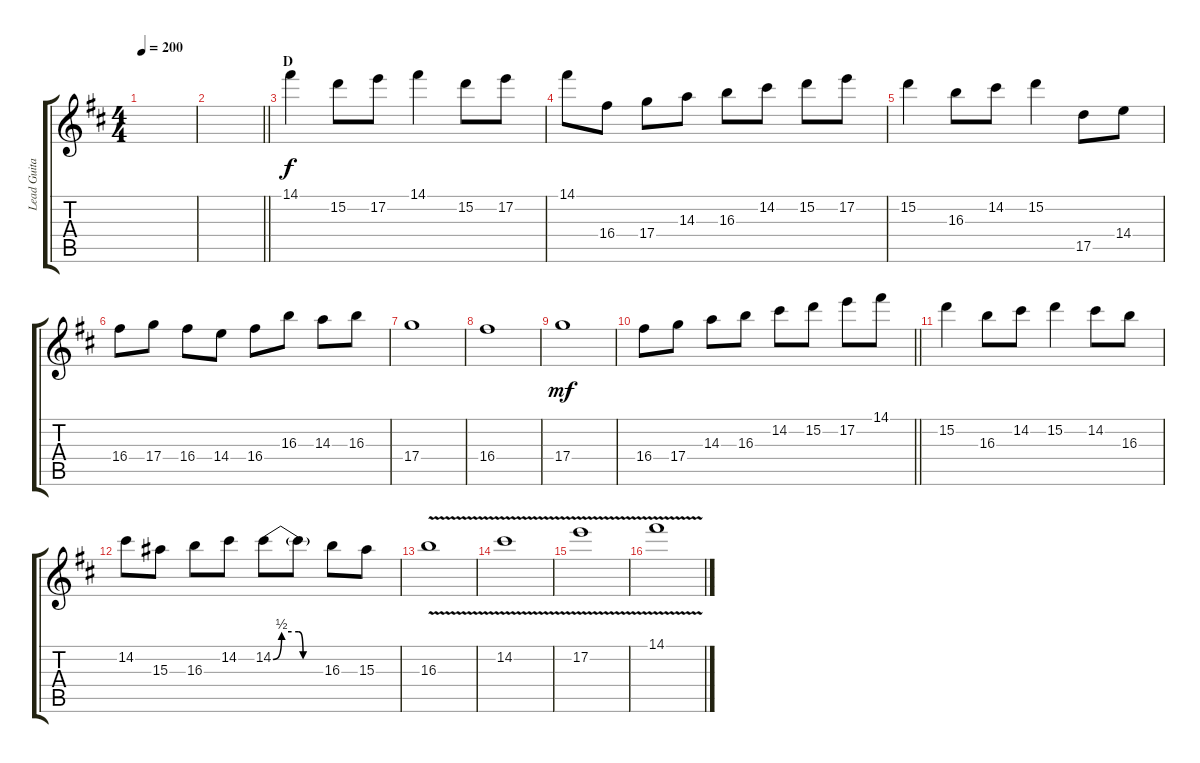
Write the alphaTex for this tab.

\track ("Lead Guitar(Right ch.)" "Lead Guita") {instrument distortionguitar}
\staff {score tabs}
\tuning (E4 B3 G3 D3 A2 E2) {hide}
\ts (4 4)
\tempo 200
\clef g2
\ks d
|
\barLineRight lightlight
|
\section ("" "D")
14.1.4 15.2.8 17.2.8 14.1.4 15.2.8 17.2.8 |
14.1.8 16.4.8 17.4.8 14.3.8 16.3.8 14.2.8 15.2.8 17.2.8 |
15.2.4 16.3.8 14.2.8 15.2.4 17.5.8 14.4.8 |
16.4.8 17.4.8 16.4.8 14.4.8 16.4.8 16.3.8 14.3.8 16.3.8 |
17.4.1{dy f} |
16.4.1 |
17.4.1{dy mf} |
\barLineRight lightlight
16.4.8 17.4.8 14.3.8 16.3.8 14.2.8 15.2.8 17.2.8 14.1.8 |
15.2.4 16.3.8 14.2.8 15.2.4 14.2.8 16.3.8 |
14.2.8 15.3.8 16.3.8 14.2.8 14.2{be (custom 0 0 10 2 30 2 35 0 60 0)}.8 14.2{t}.8 16.3.8 15.3.8 |
16.3{v}.1 |
14.2{v}.1 |
17.2{v}.1 |
14.1{v}.1
